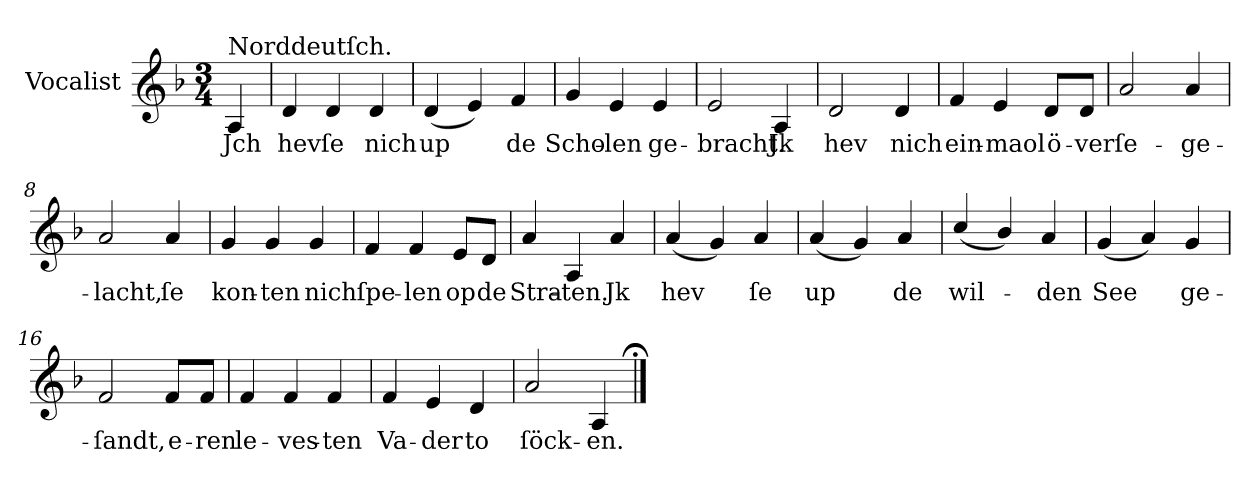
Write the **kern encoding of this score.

**kern	**text
*part1	*part1
*staff1	*staff1
*I"Vocalist	*
*k[b-]	*
*d:	*
*M3/4	*
=	=
!LO:TX:a:t=Norddeutſch.	!
4A	Jch
=1	=1
4d	hev
4d	ſe
4d	nich
=2	=2
(4d	up
4e)	.
4f	de
=3	=3
4g	Scho-
4e	-len
4e	ge-
=4	=4
2e	-bracht.
4A	Jk
=5	=5
2d	hev
4d	nich
=6	=6
4f	ein-
4e	-maol
8dL	ö-
8dJ	-ver
=7	=7
2a	ſe-
4a	-ge-
=8	=8
2a	-lacht,
4a	ſe
=9	=9
4g	kon-
4g	-ten
4g	nich
=10	=10
4f	ſpe-
4f	-len
8eL	op
8dJ	de
=11	=11
4a	Stra-
4A	-ten.
4a	Jk
=12	=12
(4a	hev
4g)	.
4a	ſe
=13	=13
(4a	up
4g)	.
4a	de
=14	=14
(4cc/	wil-
4b-/)	.
4a	-den
=15	=15
(4g	See
4a)	.
4g	ge-
=16	=16
2f	-ſandt,
8fL	e-
8fJ	-ren
=17	=17
4f	le-
4f	-ves-
4f	-ten
=18	=18
4f	Va-
4e	-der
4d	to
=19	=19
2a	ſöck-
4A	-en.
==;	==;
*-	*-
